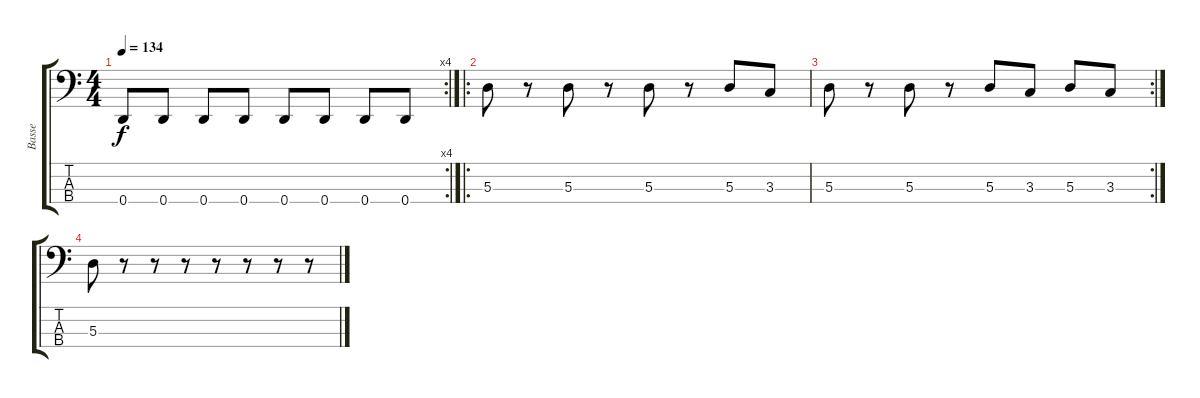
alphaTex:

\track ("Basse" "Basse") {instrument synthbass2}
\staff {score tabs}
\tuning (G2 D2 A1 D1) {hide}
\rc 4
\ts (4 4)
\tempo 134
\clef f4
\ks c
0.4.8{dy f} 0.4.8 0.4.8 0.4.8 0.4.8 0.4.8 0.4.8 0.4.8 |
\ro
5.3.8 r.8 5.3.8 r.8 5.3.8 r.8 5.3.8 3.3.8 |
\rc 2
5.3.8 r.8 5.3.8 r.8 5.3.8 3.3.8 5.3.8 3.3.8 |
5.3.8 r.8 r.8 r.8 r.8 r.8 r.8 r.8
